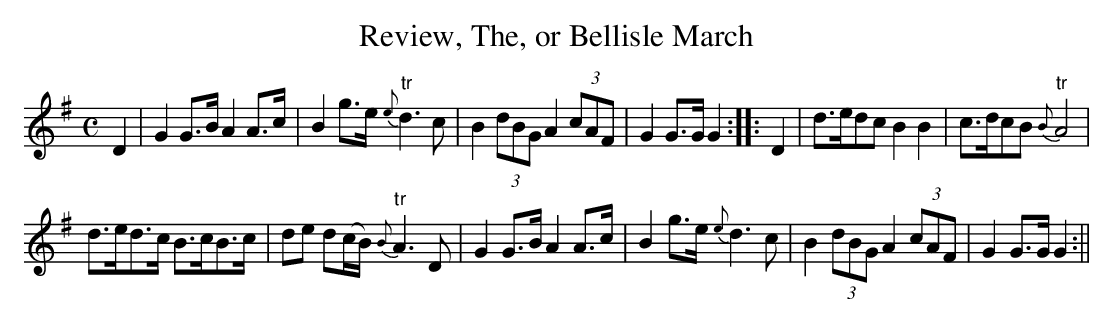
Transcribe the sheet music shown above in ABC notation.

X:1
T:Review, The, or Bellisle March
M:C
L:1/8
K:G
D2|G2 G>B A2 A>c|B2 g>e {e}"tr"d3 c|B2 (3dBG A2 (3cAF|G2 G>G G2::D2|d>edc B2B2|c>dcB {B}"tr"A4|
d>ed>c B>cB>c|de d(c/B/) {B}"tr"A3D|G2 G>B A2 A>c|B2 g>e {e}d3c|B2 (3dBG A2 (3cAF|G2 G>G G2:||
